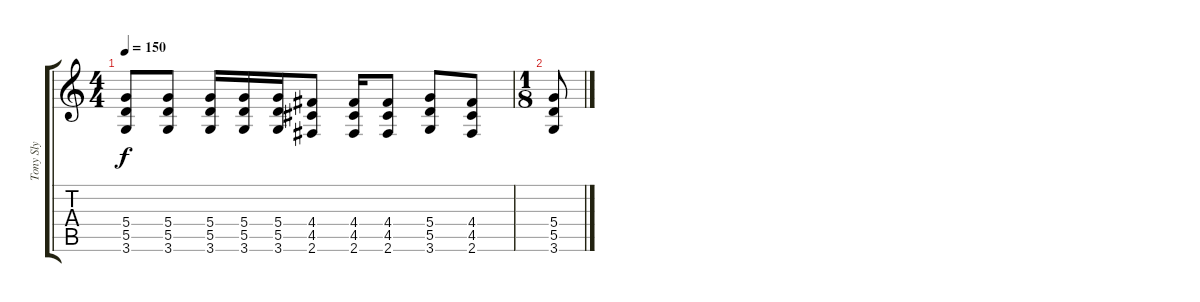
\track ("Tony Sly" "Tony Sly") {instrument distortionguitar}
\staff {score tabs}
\tuning (E4 B3 G3 D3 A2 E2) {hide}
\ts (4 4)
\tempo 150
\clef g2
\ks c
(5.4 5.5 3.6).8{dy f} (5.4 5.5 3.6).8 (5.4 5.5 3.6).16 (5.4 5.5 3.6).16 (5.4 5.5 3.6).16 (4.4 4.5 2.6).8 (4.4 4.5 2.6).16 (4.4 4.5 2.6).8 (5.4 5.5 3.6).8 (4.4 4.5 2.6).8 |
\ts (1 8)
(5.4 5.5 3.6).8
